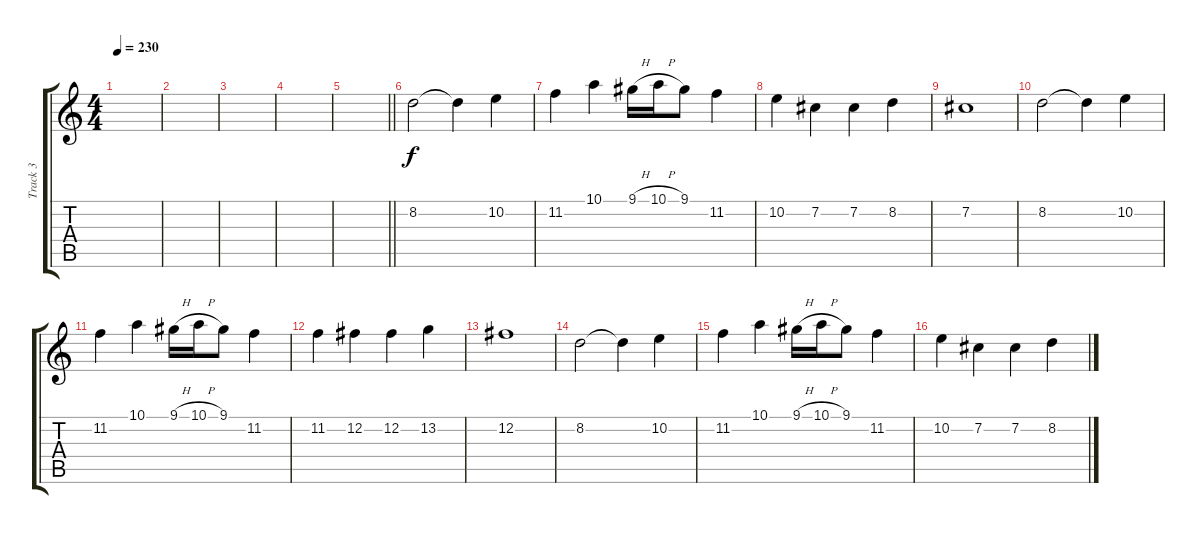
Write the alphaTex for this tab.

\track ("Track 3" "Track 3") {instrument distortionguitar}
\staff {score tabs}
\tuning (B3 Gb3 D3 A2 E2 B1) {hide}
\ts (4 4)
\tempo 230
\clef g2
\ks c
|
|
|
|
\barLineRight lightlight
|
8.2.2 8.2{t}.4 10.2.4 |
11.2.4 10.1.4 9.1{h}.16 10.1{h}.16 9.1.8 11.2.4 |
10.2.4 7.2.4 7.2.4 8.2.4 |
7.2.1 |
8.2.2 8.2{t}.4 10.2.4 |
11.2.4 10.1.4 9.1{h}.16 10.1{h}.16 9.1.8 11.2.4 |
11.2.4 12.2.4 12.2.4 13.2.4 |
12.2.1 |
8.2.2 8.2{t}.4 10.2.4 |
11.2.4 10.1.4 9.1{h}.16 10.1{h}.16 9.1.8 11.2.4 |
10.2.4 7.2.4 7.2.4 8.2.4
